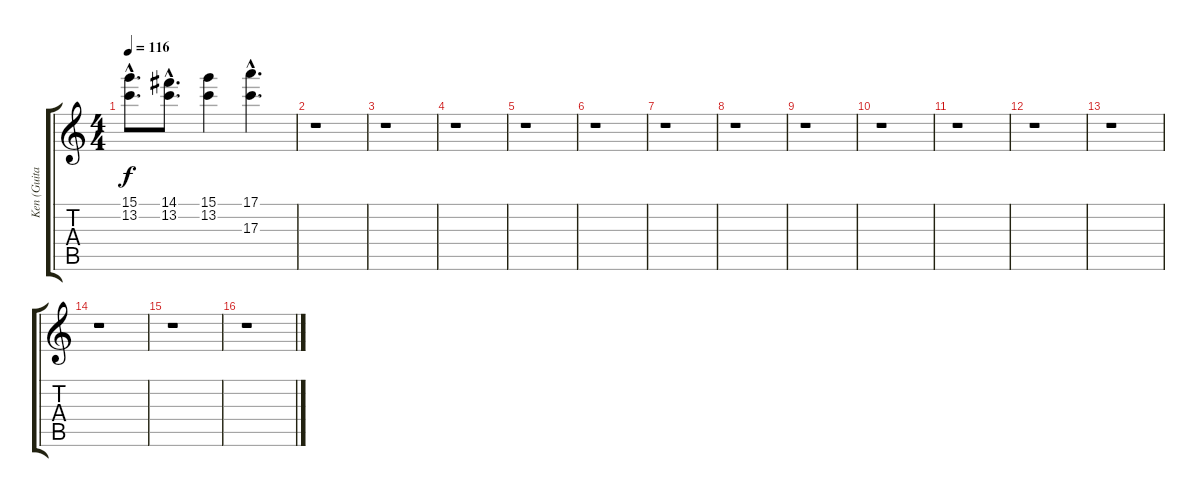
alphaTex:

\track ("Ken (Guitar 2)" "Ken (Guita") {instrument distortionguitar}
\staff {score tabs}
\tuning (E4 B3 G3 D3 A2 E2) {hide}
\ts (4 4)
\tempo 116
\clef g2
\ks c
(15.1{hac} 13.2{hac}).8{d dy f} (14.1{hac} 13.2{hac}).8{d} (15.1 13.2).4 (17.1{hac} 17.3{hac}).4{d} |
r.1 |
r.1 |
r.1 |
r.1 |
r.1 |
r.1 |
r.1 |
r.1 |
r.1 |
r.1 |
r.1 |
r.1 |
r.1 |
r.1 |
r.1
